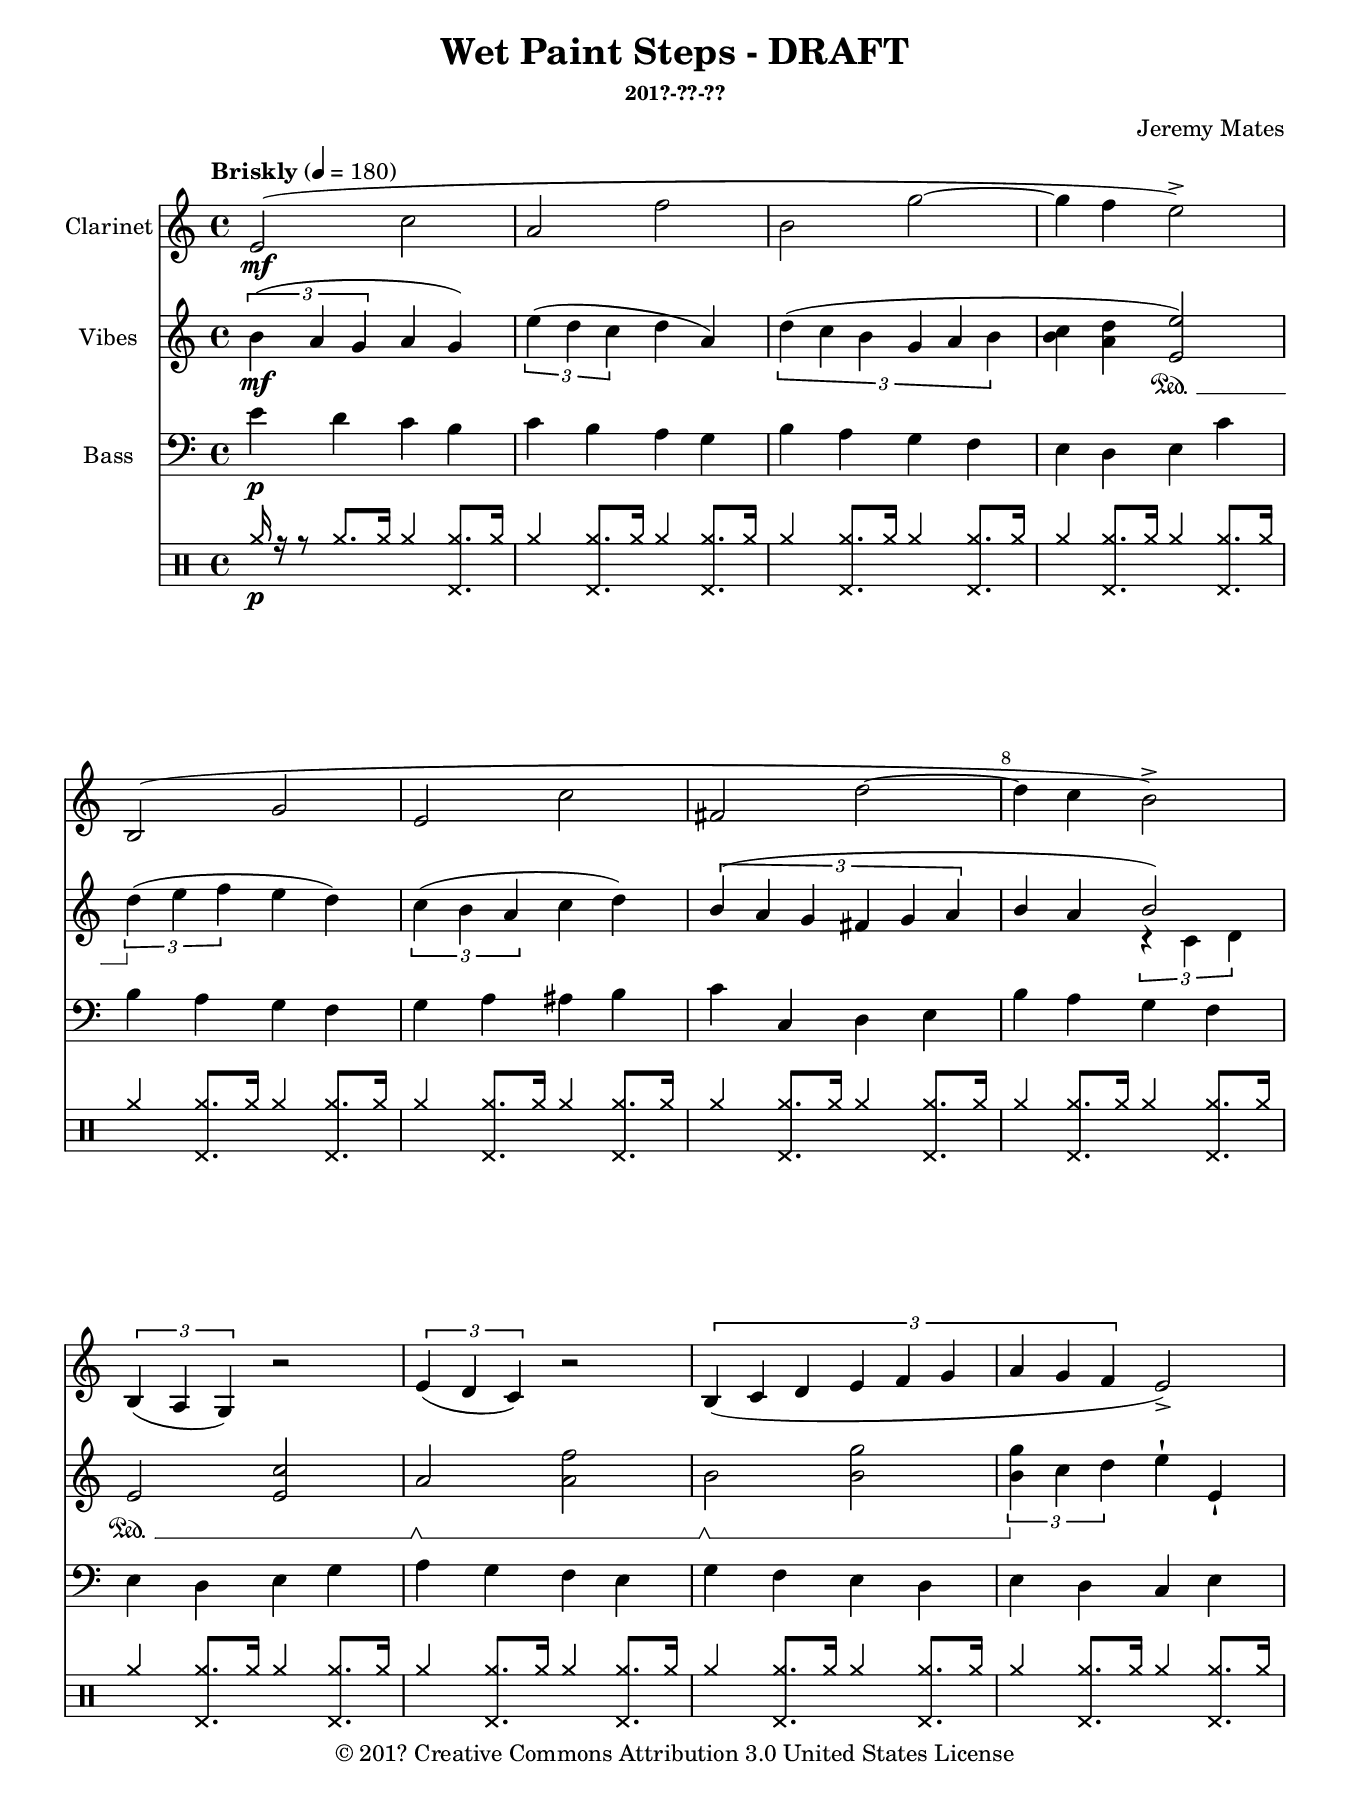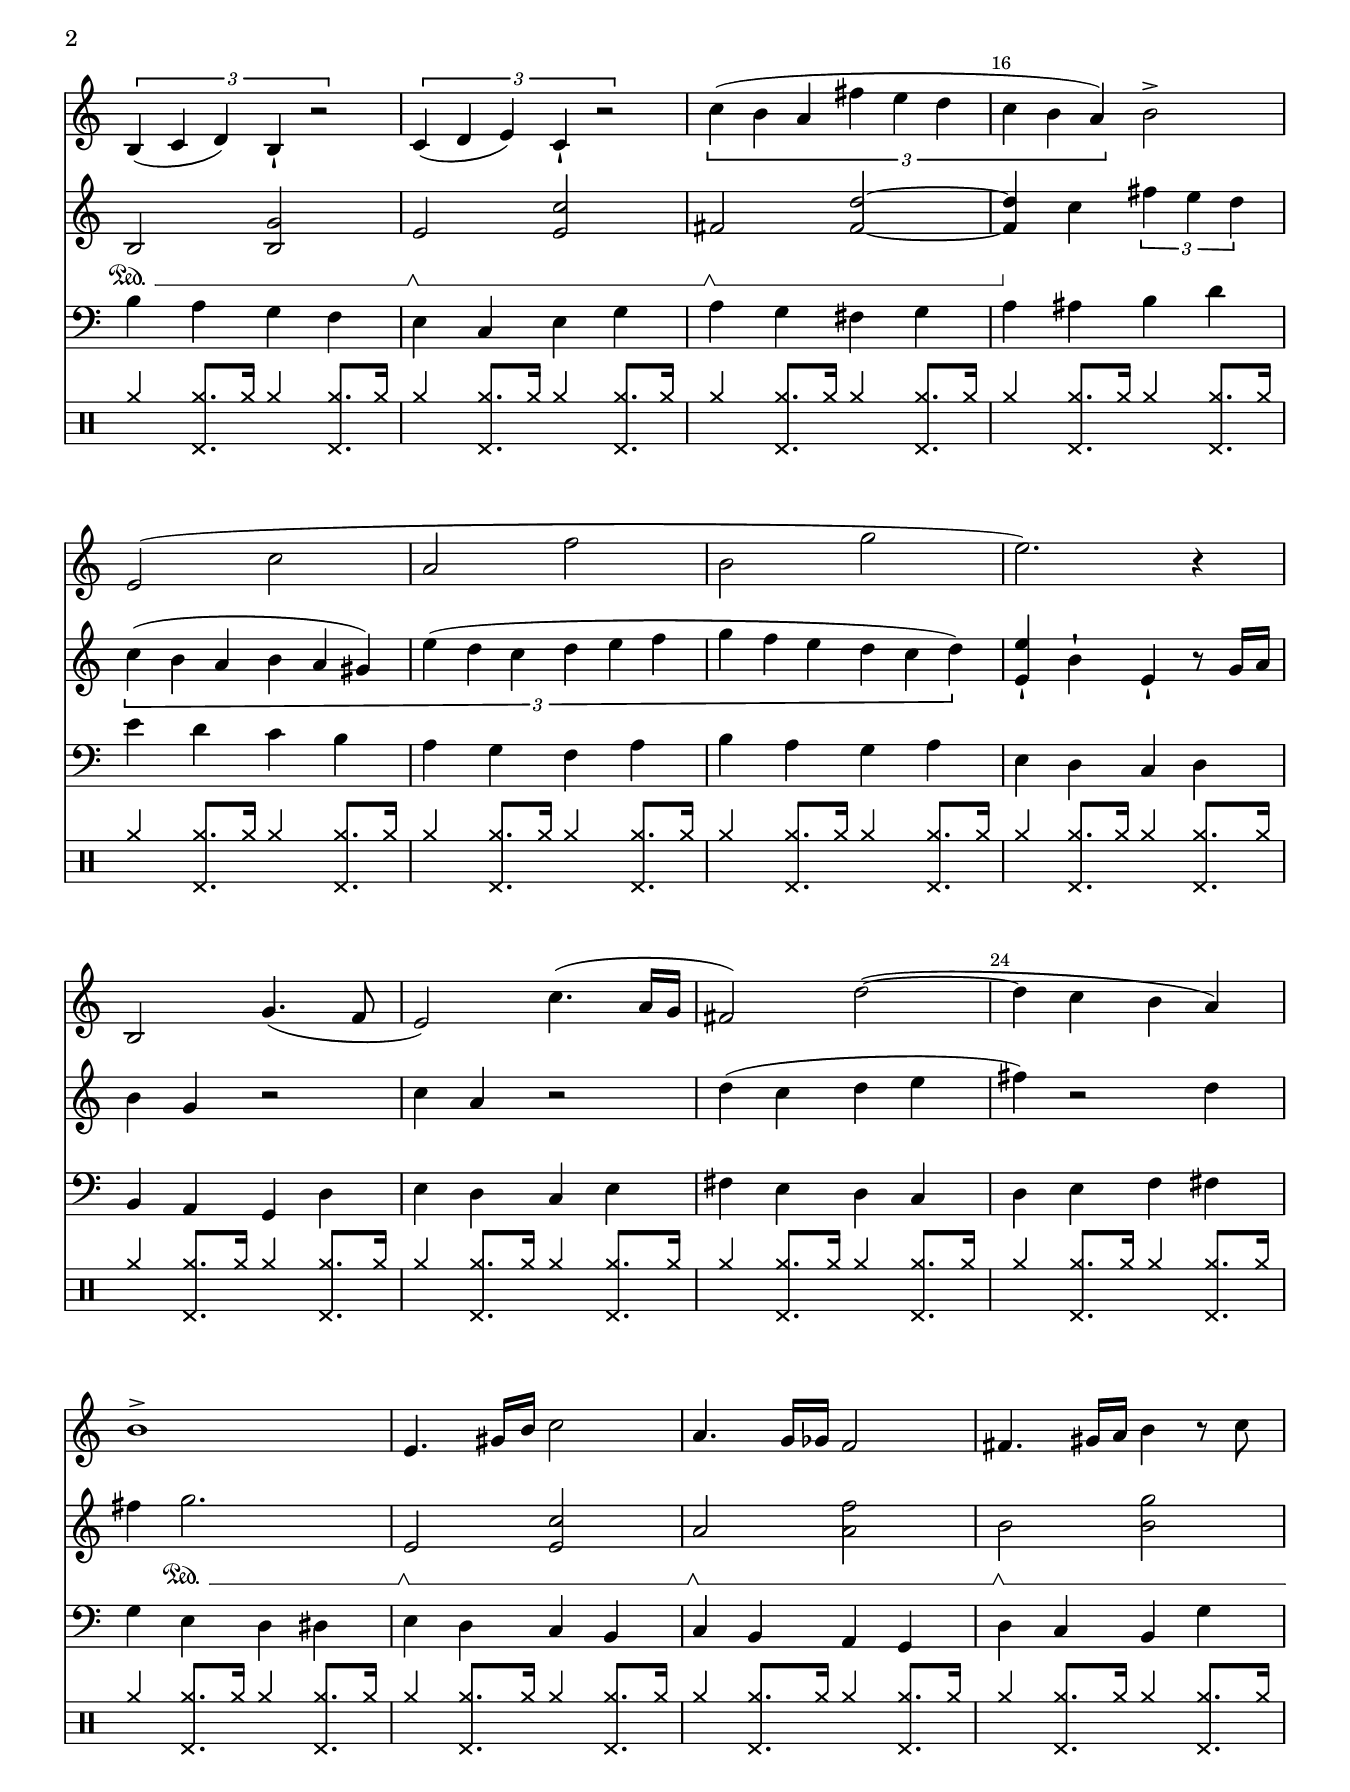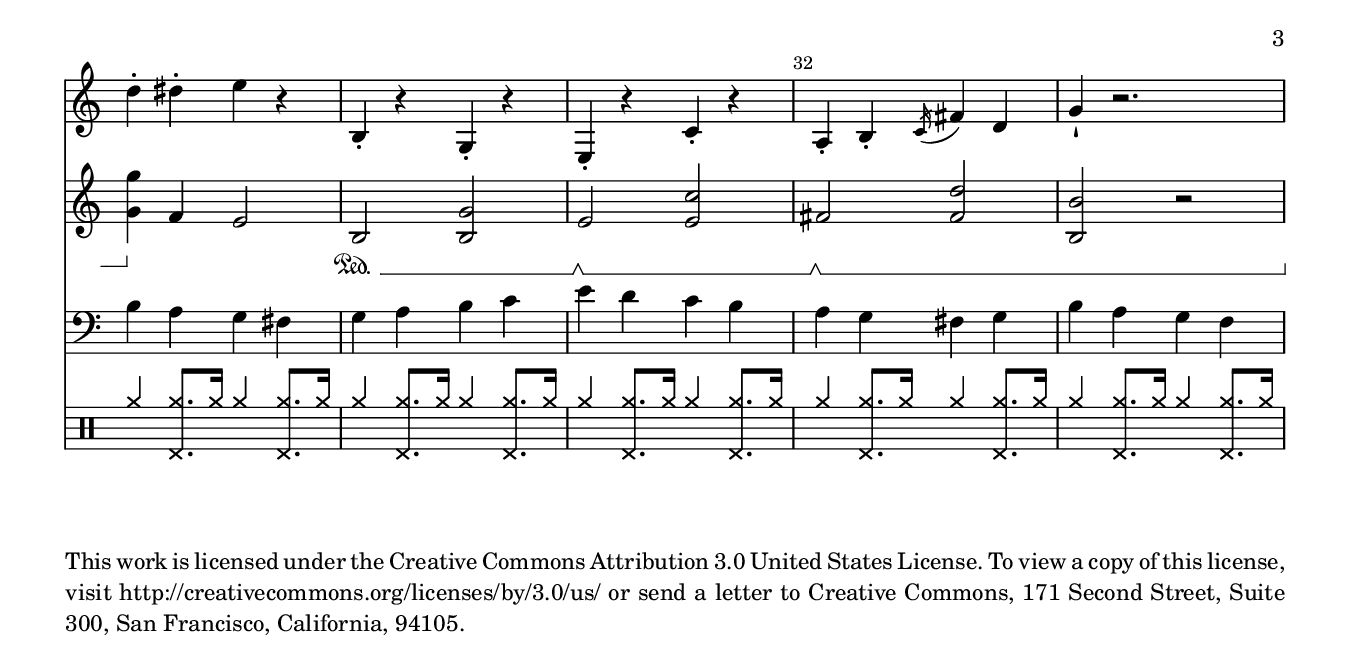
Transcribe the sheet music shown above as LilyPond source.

% LilyPond engraving system - http://www.lilypond.org/
%
% Sequence based on rising minor 6ths, a permitted leap in Fux-style
% Counterpoint (though more often than not lacking the necessary step
% resolution here), using only white keys - EC AF BG. This also forms a
% "Sakura" pentatonic scale.
%
% http://en.wikipedia.org/wiki/Phrygian_mode#Modern_Phrygian_mode
% http://en.wikipedia.org/wiki/Aeolian_mode
% http://en.wikipedia.org/wiki/Locrian_mode
%
% Volumes for different instruments mostly dictated by making the MIDI
% playback sound reasonable, so may not be reasonable for real life
% applications.

\version "2.16.0"

#(define-markup-list-command (paragraph layout props args) (markup-list?)
 (interpret-markup-list layout props
   (make-justified-lines-markup-list (cons (make-hspace-markup 0) args))))

\header {
  title       = "Wet Paint Steps - DRAFT"
  composer    = "Jeremy Mates"
  subsubtitle = "201?-??-??"
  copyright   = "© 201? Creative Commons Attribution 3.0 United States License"
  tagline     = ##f
}

tempoAndStuff = {
  \time 4/4
  \tempo "Briskly" 4=180
}


licorice = {
  \clef treble
  \tempoAndStuff

  e2(\mf c'
  a f'
  b, g'~
  g4 f e2->)

  b,( g'
  e c'
  fis, d'~
  d4 c b2->)

  \times 2/3 { b,4( a g) } r2
  \times 2/3 { e'4( d c) } r2
  \times 2/3 { \slurDown b4( c d e f g 
    a4 g f } e2->) \slurNeutral

  \times 2/3 { b4( c d) b-| r2 }
  \times 2/3 { c4( d e) c-| r2 }
  \times 2/3 { c'4( b a fis' e d 
    c4 b a) } b2->

  e,2( c'
  a2 f'
  b,2 g'2
  e2.) r4

  b,2 g'4.( f8
  e2) c'4.( a16 g
  fis2) d'(~ 
  d4 c b4 a) 

  b1->
  e,4. gis16 b c2
  a4. g16 ges f2
  fis4. gis16 a b4 r8 c8

  d4-. dis-. e4 r
  b,4-. r g-. r
  e4-. r c'-. r
  a4-. b4-. \acciaccatura c16 fis4 d |

  g4-| r2.

}

vibraphone = {
  \clef treble
  \tempoAndStuff

  \relative b' {

  \times 2/3 { b4\mf( a g } a g)
  \times 2/3 { e'4( d c } d a)
  \times 2/3 { d4( c b g a b }
  <b c>4 <a d> <e e'>2\sustainOn)

  \times 2/3 { d'4(\sustainOff e f } e d)
  \times 2/3 { c4( b a } c d)
  << {
    \times 2/3 { b4( a g fis g a }
    b4 a b2)
  } \\ {
    s1
    s2 \times 2/3 { r4 c, d }
  } >>

  e2\sustainOn <e c'>
  a\sustainOff\sustainOn <a f'>
  b\sustainOff\sustainOn <b g'>
  \times 2/3 { <b g'>4\sustainOff c d } e4-| e,-|

  b2\sustainOn <b g'>
  e2\sustainOff\sustainOn <e c'>
  fis2\sustainOff\sustainOn <fis d'>~
  <fis d'>4\sustainOff c' \times 2/3 { fis4 e \slurUp d }

  \times 2/3 {
    c4( b a b a gis)
    e'4( d c d e f
    g4 f e d c d)
  }
  <e e,>4-| b-| e,-| r8 g16 a

  \slurNeutral

  b4 g r2
  c4 a r2
  d4( c d e
  fis4) r2 d4

  fis4 g2.\sustainOn
  e,2\sustainOff\sustainOn <c' e,>2
  a2\sustainOff\sustainOn <f' a,>2
  b,2\sustainOff\sustainOn <g' b,>2

  <g, g'>4\sustainOff f e2
  b2\sustainOn <b g'>
  e2\sustainOff\sustainOn <e c'>
  fis2\sustainOff\sustainOn <fis d'> |

  <b, b'>2 r

  }
}

urb = {
  \clef bass
  \tempoAndStuff

  \relative c' {
  e4\p d c b
  c b a g
  b a g f
  e d e c'

  b a g f
  g a ais b
  c c, d e
  b' a g f              % 8

  e d e g
  a g f e
  g f e d
  e d c e

  b' a g f
  e c e g
  a g fis g
  a ais b d             % 16

  e d c b
  a g f a
  b a g a
  e d c d

  b a g d'
  e d c e
  fis e d c
  d e f fis             % 24

  g e d dis
  e d c b
  c b a g
  d' c b g'

  b a g fis
  g a b c
  e d c b
  a g fis g             % 32

  b a g f

  }
}

banging = {        % on the drums - generic rhythm support
  \tempoAndStuff

  \new DrumVoice { \voiceOne \drummode {

    ridecymbalb16\p r r8 ridecymbalb8. ridecymbalb16 ridecymbalb4 <ridecymbalb pedalhihat>8. ridecymbalb16 |
    \repeat unfold 3 {
      ridecymbalb4 <ridecymbalb pedalhihat>8. ridecymbalb16 ridecymbalb4 <ridecymbalb pedalhihat>8. ridecymbalb16 |
    }
   % too stock or obvious?
   %ridecymbalb8. pedalhihat16 ridecymbalb8. ridecymbalb16 ridecymbalb8. pedalhihat16 \times 2/3 { ridecymbalb8 snare acousticbassdrum } |

    \repeat unfold 29 {
      ridecymbalb4 <ridecymbalb pedalhihat>8. ridecymbalb16 ridecymbalb4 <ridecymbalb pedalhihat>8. ridecymbalb16 |
    }
    
  } }
}

theMusic = {
  <<
   % helps synth playback, but makes imports into GarageBand or Finale annoying
   %\set Score.midiChannelMapping = #'instrument

    \override Score.BarNumber #'break-visibility = #'#(#t #t #t)
    \set Score.barNumberVisibility = #(every-nth-bar-number-visible 8)

    \new Staff <<
      \set Staff.instrumentName = #"Clarinet"
      \set Staff.midiInstrument = #"clarinet"
      \relative c' { \licorice }
    >>
    \new Staff <<
      \set Staff.instrumentName = #"Vibes"
      \set Staff.midiInstrument = #"vibraphone"

      \set Staff.pedalSustainStyle = #'mixed

      \vibraphone
    >>
    \new Staff <<
      \set Staff.instrumentName = #"Bass"
      \set Staff.midiInstrument = #"acoustic bass"
      \urb
    >>
    \new DrumStaff << \banging >>
  >>
}

\book {
  \paper {
    #(set-paper-size "arch a")
  }

  \bookpart {
    \score {
      \theMusic
      \layout { }
      \midi { }
    }

    \markuplist { \paragraph {
This work is licensed under the Creative Commons Attribution 3.0 United
States License. To view a copy of this license, visit
\with-url #"http://creativecommons.org/licenses/by/3.0/us/" { http://creativecommons.org/licenses/by/3.0/us/ } or send a letter to
Creative Commons, 171 Second Street, Suite 300, San Francisco,
California, 94105.
} }

  }

%\bookpart {
%  \header {
%    title = "B♭ Clarinet - DRAFT"
%  }
%  \score {
%    \new Staff <<
%      \override Score.BarNumber #'break-visibility = #'#(#t #t #t)
%      \set Score.barNumberVisibility = #(every-nth-bar-number-visible 8)
%
%      \key d \major
%
%      \transpose bes c { \relative c'' { \licorice } }
%    >>
%  }
%}

%\bookpart {
%  \header {
%    title = "Vibraphone - DRAFT"
%  }
%  \score {
%    \new Staff <<
%      \override Score.BarNumber #'break-visibility = #'#(#t #t #t)
%      \set Score.barNumberVisibility = #(every-nth-bar-number-visible 8)
%
%      \set Staff.pedalSustainStyle = #'mixed
%      \vibraphone
%    >>
%  }
%}

%\bookpart {
%  \header {
%    title = "Bass - DRAFT"
%  }
%  \score {
%    \new Staff <<
%      \override Score.BarNumber #'break-visibility = #'#(#t #t #t)
%      \set Score.barNumberVisibility = #(every-nth-bar-number-visible 8)
%
%      \urb
%    >>
%  }
%}

}
